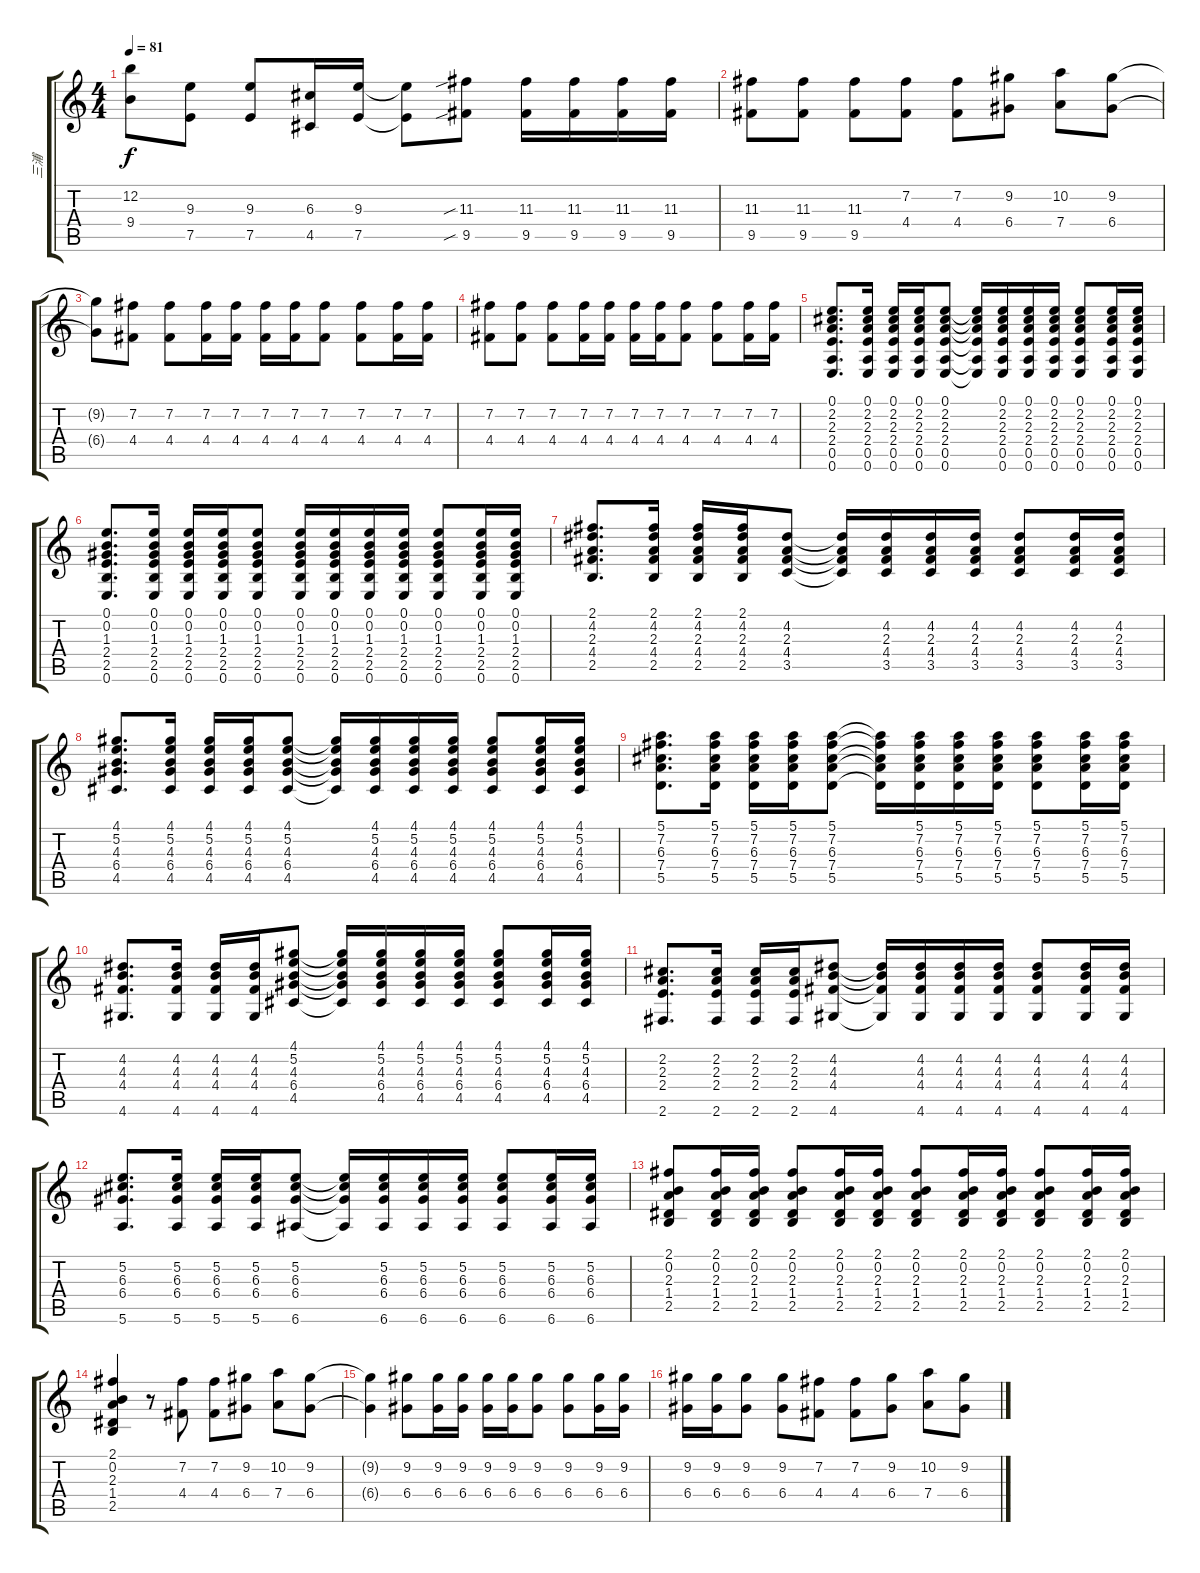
\track ("三浦" "三浦") {instrument acousticguitarsteel}
\staff {score tabs}
\tuning (E4 B3 G3 D3 A2 E2) {hide}
\ts (4 4)
\tempo 81
\clef g2
\ks c
(12.2{t} 9.4{t}).8{dy f} (9.3 7.5).8 (9.3 7.5).8 (6.3 4.5).16 (9.3 7.5).16 (9.3{t} 7.5{t}).8 (11.3{sib} 9.5{sib}).8 (11.3 9.5).16 (11.3 9.5).16 (11.3 9.5).16 (11.3 9.5).16 |
(11.3 9.5).8 (11.3 9.5).8 (11.3 9.5).8 (7.2 4.4).8 (7.2 4.4).8 (9.2 6.4).8 (10.2 7.4).8 (9.2 6.4).8 |
(9.2{t} 6.4{t}).8 (7.2 4.4).8 (7.2 4.4).8 (7.2 4.4).16 (7.2 4.4).16 (7.2 4.4).16 (7.2 4.4).16 (7.2 4.4).8 (7.2 4.4).8 (7.2 4.4).16 (7.2 4.4).16 |
(7.2 4.4).8 (7.2 4.4).8 (7.2 4.4).8 (7.2 4.4).16 (7.2 4.4).16 (7.2 4.4).16 (7.2 4.4).16 (7.2 4.4).8 (7.2 4.4).8 (7.2 4.4).16 (7.2 4.4).16 |
(0.1 2.2 2.3 2.4 0.5 0.6).8{d} (0.1 2.2 2.3 2.4 0.5 0.6).16 (0.1 2.2 2.3 2.4 0.5 0.6).16 (0.1 2.2 2.3 2.4 0.5 0.6).16 (0.1 2.2 2.3 2.4 0.5 0.6).8 (0.1{t} 2.2{t} 2.3{t} 2.4{t} 0.5{t} 0.6{t}).16 (0.1 2.2 2.3 2.4 0.5 0.6).16 (0.1 2.2 2.3 2.4 0.5 0.6).16 (0.1 2.2 2.3 2.4 0.5 0.6).16 (0.1 2.2 2.3 2.4 0.5 0.6).8 (0.1 2.2 2.3 2.4 0.5 0.6).16 (0.1 2.2 2.3 2.4 0.5 0.6).16 |
(0.1 0.2 1.3 2.4 2.5 0.6).8{d} (0.1 0.2 1.3 2.4 2.5 0.6).16 (0.1 0.2 1.3 2.4 2.5 0.6).16 (0.1 0.2 1.3 2.4 2.5 0.6).16 (0.1 0.2 1.3 2.4 2.5 0.6).8 (0.1 0.2 1.3 2.4 2.5 0.6).16 (0.1 0.2 1.3 2.4 2.5 0.6).16 (0.1 0.2 1.3 2.4 2.5 0.6).16 (0.1 0.2 1.3 2.4 2.5 0.6).16 (0.1 0.2 1.3 2.4 2.5 0.6).8 (0.1 0.2 1.3 2.4 2.5 0.6).16 (0.1 0.2 1.3 2.4 2.5 0.6).16 |
(2.1 4.2 2.3 4.4 2.5).8{d} (2.1 4.2 2.3 4.4 2.5).16 (2.1 4.2 2.3 4.4 2.5).16 (2.1 4.2 2.3 4.4 2.5).16 (4.2 2.3 4.4 3.5).8 (4.2{t} 2.3{t} 4.4{t} 3.5{t}).16 (4.2 2.3 4.4 3.5).16 (4.2 2.3 4.4 3.5).16 (4.2 2.3 4.4 3.5).16 (4.2 2.3 4.4 3.5).8 (4.2 2.3 4.4 3.5).16 (4.2 2.3 4.4 3.5).16 |
(4.1 5.2 4.3 6.4 4.5).8{d} (4.1 5.2 4.3 6.4 4.5).16 (4.1 5.2 4.3 6.4 4.5).16 (4.1 5.2 4.3 6.4 4.5).16 (4.1 5.2 4.3 6.4 4.5).8 (4.1{t} 5.2{t} 4.3{t} 6.4{t} 4.5{t}).16 (4.1 5.2 4.3 6.4 4.5).16 (4.1 5.2 4.3 6.4 4.5).16 (4.1 5.2 4.3 6.4 4.5).16 (4.1 5.2 4.3 6.4 4.5).8 (4.1 5.2 4.3 6.4 4.5).16 (4.1 5.2 4.3 6.4 4.5).16 |
(5.1 7.2 6.3 7.4 5.5).8{d} (5.1 7.2 6.3 7.4 5.5).16 (5.1 7.2 6.3 7.4 5.5).16 (5.1 7.2 6.3 7.4 5.5).16 (5.1 7.2 6.3 7.4 5.5).8 (5.1{t} 7.2{t} 6.3{t} 7.4{t} 5.5{t}).16 (5.1 7.2 6.3 7.4 5.5).16 (5.1 7.2 6.3 7.4 5.5).16 (5.1 7.2 6.3 7.4 5.5).16 (5.1 7.2 6.3 7.4 5.5).8 (5.1 7.2 6.3 7.4 5.5).16 (5.1 7.2 6.3 7.4 5.5).16 |
(4.2 4.3 4.4 4.6).8{d} (4.2 4.3 4.4 4.6).16 (4.2 4.3 4.4 4.6).16 (4.2 4.3 4.4 4.6).16 (4.1 5.2 4.3 6.4 4.5).8 (4.1{t} 5.2{t} 4.3{t} 6.4{t} 4.5{t}).16 (4.1 5.2 4.3 6.4 4.5).16 (4.1 5.2 4.3 6.4 4.5).16 (4.1 5.2 4.3 6.4 4.5).16 (4.1 5.2 4.3 6.4 4.5).8 (4.1 5.2 4.3 6.4 4.5).16 (4.1 5.2 4.3 6.4 4.5).16 |
(2.2 2.3 2.4 2.6).8{d} (2.2 2.3 2.4 2.6).16 (2.2 2.3 2.4 2.6).16 (2.2 2.3 2.4 2.6).16 (4.2 4.3 4.4 4.6).8 (4.2{t} 4.3{t} 4.4{t} 4.6{t}).16 (4.2 4.3 4.4 4.6).16 (4.2 4.3 4.4 4.6).16 (4.2 4.3 4.4 4.6).16 (4.2 4.3 4.4 4.6).8 (4.2 4.3 4.4 4.6).16 (4.2 4.3 4.4 4.6).16 |
(5.2 6.3 6.4 5.6).8{d} (5.2 6.3 6.4 5.6).16 (5.2 6.3 6.4 5.6).16 (5.2 6.3 6.4 5.6).16 (5.2 6.3 6.4 6.6).8 (5.2{t} 6.3{t} 6.4{t} 6.6{t}).16 (5.2 6.3 6.4 6.6).16 (5.2 6.3 6.4 6.6).16 (5.2 6.3 6.4 6.6).16 (5.2 6.3 6.4 6.6).8 (5.2 6.3 6.4 6.6).16 (5.2 6.3 6.4 6.6).16 |
(2.1 0.2 2.3 1.4 2.5).8 (2.1 0.2 2.3 1.4 2.5).16 (2.1 0.2 2.3 1.4 2.5).16 (2.1 0.2 2.3 1.4 2.5).8 (2.1 0.2 2.3 1.4 2.5).16 (2.1 0.2 2.3 1.4 2.5).16 (2.1 0.2 2.3 1.4 2.5).8 (2.1 0.2 2.3 1.4 2.5).16 (2.1 0.2 2.3 1.4 2.5).16 (2.1 0.2 2.3 1.4 2.5).8 (2.1 0.2 2.3 1.4 2.5).16 (2.1 0.2 2.3 1.4 2.5).16 |
(2.1 0.2 2.3 1.4 2.5).4 r.8 (7.2 4.4).8 (7.2 4.4).8 (9.2 6.4).8 (10.2 7.4).8 (9.2 6.4).8 |
(9.2{t} 6.4{t}).4 (9.2 6.4).8 (9.2 6.4).16 (9.2 6.4).16 (9.2 6.4).16 (9.2 6.4).16 (9.2 6.4).8 (9.2 6.4).8 (9.2 6.4).16 (9.2 6.4).16 |
(9.2 6.4).16 (9.2 6.4).16 (9.2 6.4).8 (9.2 6.4).8 (7.2 4.4).8 (7.2 4.4).8 (9.2 6.4).8 (10.2 7.4).8 (9.2 6.4).8
